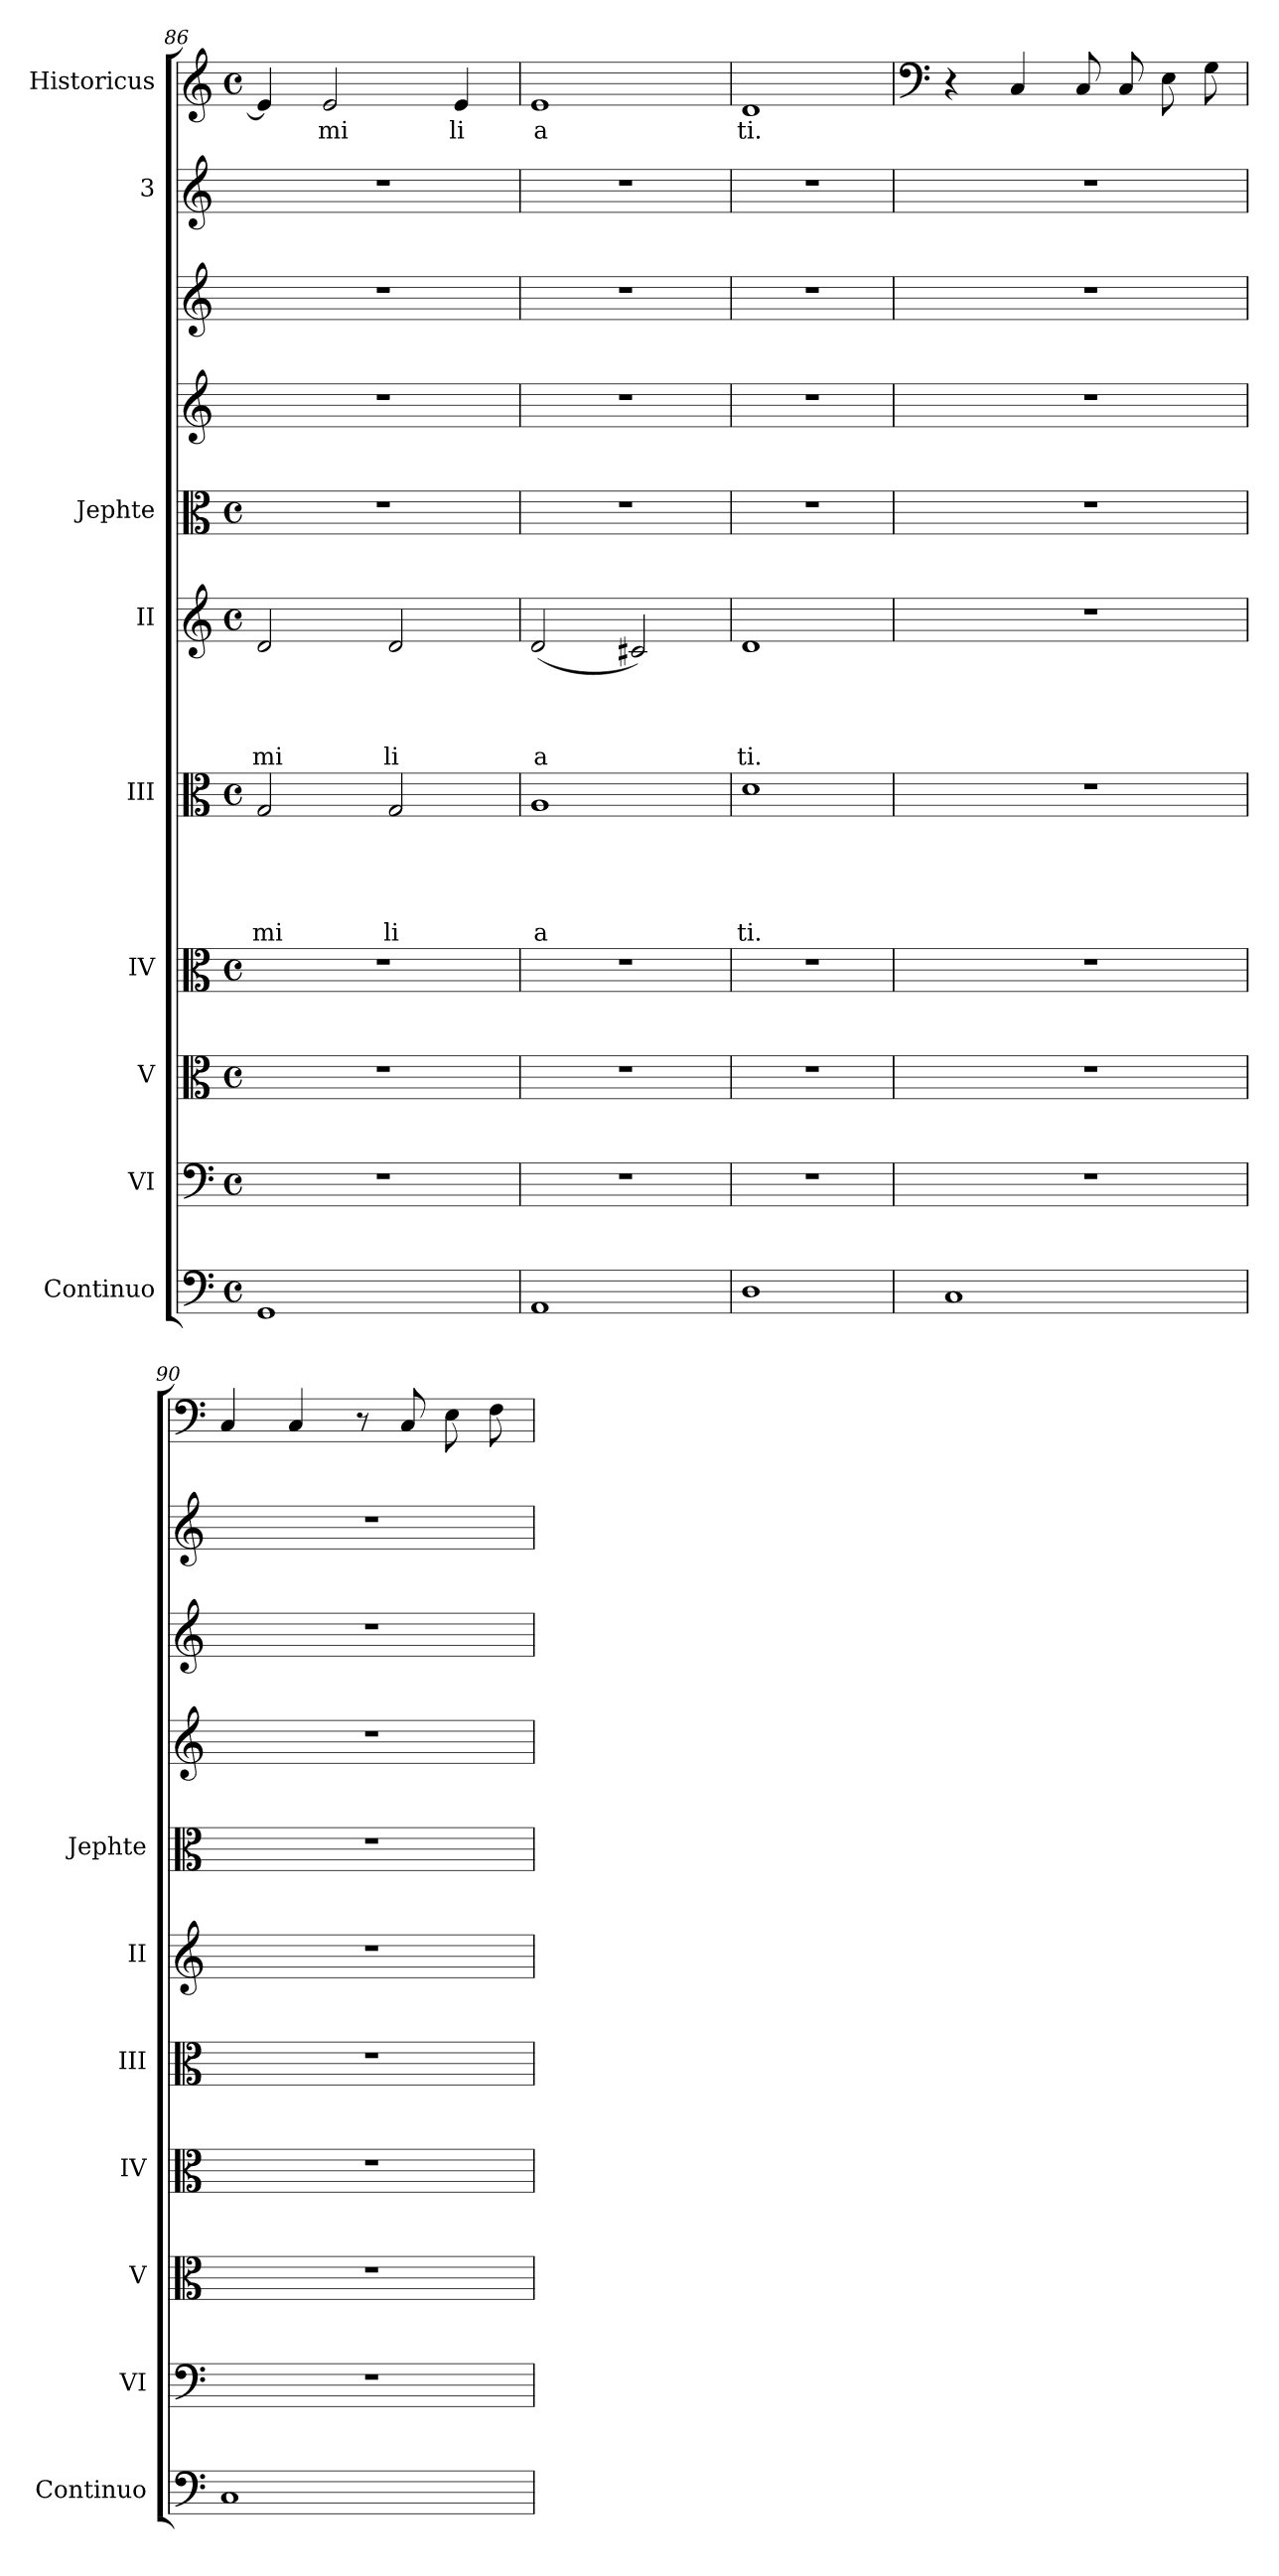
**kern	**kern	**kern	**kern	**kern	**text	**text	**text	**text	**text	**kern	**text	**text	**text	**text	**kern	**kern	**kern	**kern	**kern	**text
*part11	*part10	*part9	*part8	*part7	*part7	*part7	*part7	*part7	*part7	*part6	*part6	*part6	*part6	*part6	*part5	*part4	*part3	*part2	*part1	*part1
*staff11	*staff10	*staff9	*staff8	*staff7	*staff7	*staff7	*staff7	*staff7	*staff7	*staff6	*staff6	*staff6	*staff6	*staff6	*staff5	*staff4	*staff3	*staff2	*staff1	*staff1
*I"Continuo	*I"VI	*I"V	*I"IV	*I"III	*	*	*	*	*	*I"II	*	*	*	*	*I"Jephte	*	*	*I"3	*I"Historicus	*
*I'Continuo	*I'VI	*I'V	*I'IV	*I'III	*	*	*	*	*	*I'II	*	*	*	*	*I'Jephte	*	*	*	*	*
*clefF4	*clefF4	*clefC3	*clefC3	*clefC3	*	*	*	*	*	*clefG2	*	*	*	*	*clefC3	*clefG2	*clefG2	*clefG2	*clefG2	*
*k[]	*k[]	*k[]	*k[]	*k[]	*	*	*	*	*	*k[]	*	*	*	*	*k[]	*k[]	*k[]	*k[]	*k[]	*
*C:	*C:	*C:	*C:	*C:	*	*	*	*	*	*C:	*	*	*	*	*C:	*C:	*C:	*C:	*C:	*
*M4/4	*M4/4	*M4/4	*M4/4	*M4/4	*	*	*	*	*	*M4/4	*	*	*	*	*M4/4	*	*	*	*M4/4	*
*met(c)	*met(c)	*met(c)	*met(c)	*met(c)	*	*	*	*	*	*met(c)	*	*	*	*	*met(c)	*	*	*	*met(c)	*
=86	=86	=86	=86	=86	=86	=86	=86	=86	=86	=86	=86	=86	=86	=86	=86	=86	=86	=86	=86	=86
!	!	!	!	!	!	!	!	!	!LO:LY:b	!	!	!	!	!LO:LY:b	!	!	!	!	!	!
1GG	1r	1r	1r	2G/	.	.	.	.	mi	2d/	.	.	.	mi	1r	1r	1r	1r	4e/]	.
!	!	!	!	!	!	!	!	!	!	!	!	!	!	!	!	!	!	!	!	!LO:LY:b
.	.	.	.	.	.	.	.	.	.	.	.	.	.	.	.	.	.	.	2e/	mi
!	!	!	!	!	!	!	!	!	!LO:LY:b	!	!	!	!	!LO:LY:b	!	!	!	!	!	!
.	.	.	.	2G/	.	.	.	.	li	2d/	.	.	.	li	.	.	.	.	.	.
!	!	!	!	!	!	!	!	!	!	!	!	!	!	!	!	!	!	!	!	!LO:LY:b
.	.	.	.	.	.	.	.	.	.	.	.	.	.	.	.	.	.	.	4e/	li
=87	=87	=87	=87	=87	=87	=87	=87	=87	=87	=87	=87	=87	=87	=87	=87	=87	=87	=87	=87	=87
!	!	!	!	!	!	!	!	!	!LO:LY:b	!	!	!	!	!LO:LY:b	!	!	!	!	!	!LO:LY:b
1AA	1r	1r	1r	1A	.	.	.	.	a	(<2d/	.	.	.	a	1r	1r	1r	1r	1e	a
.	.	.	.	.	.	.	.	.	.	2c#X/)	.	.	.	.	.	.	.	.	.	.
=88	=88	=88	=88	=88	=88	=88	=88	=88	=88	=88	=88	=88	=88	=88	=88	=88	=88	=88	=88	=88
!	!	!	!	!	!	!	!	!	!LO:LY:b	!	!	!	!	!LO:LY:b	!	!	!	!	!	!LO:LY:b
1D	1r	1r	1r	1d	.	.	.	.	ti.	1d	.	.	.	ti.	1r	1r	1r	1r	1d	ti.
!!LO:LB:g=z
=89!	=89!	=89!	=89!	=89!	=89!	=89!	=89!	=89!	=89!	=89!	=89!	=89!	=89!	=89!	=89!	=89!	=89!	=89!	=89!	=89!
*	*	*	*	*	*	*	*	*	*	*	*	*	*	*	*	*	*	*	*clefF4	*
1C	1r	1r	1r	1r	.	.	.	.	.	1r	.	.	.	.	1r	1r	1r	1r	4r	.
.	.	.	.	.	.	.	.	.	.	.	.	.	.	.	.	.	.	.	4C/	.
.	.	.	.	.	.	.	.	.	.	.	.	.	.	.	.	.	.	.	8C/	.
.	.	.	.	.	.	.	.	.	.	.	.	.	.	.	.	.	.	.	8C/	.
.	.	.	.	.	.	.	.	.	.	.	.	.	.	.	.	.	.	.	8E\	.
.	.	.	.	.	.	.	.	.	.	.	.	.	.	.	.	.	.	.	8G\	.
=90	=90	=90	=90	=90	=90	=90	=90	=90	=90	=90	=90	=90	=90	=90	=90	=90	=90	=90	=90	=90
1C	1r	1r	1r	1r	.	.	.	.	.	1r	.	.	.	.	1r	1r	1r	1r	4C/	.
.	.	.	.	.	.	.	.	.	.	.	.	.	.	.	.	.	.	.	4C/	.
.	.	.	.	.	.	.	.	.	.	.	.	.	.	.	.	.	.	.	8r	.
.	.	.	.	.	.	.	.	.	.	.	.	.	.	.	.	.	.	.	8C/	.
.	.	.	.	.	.	.	.	.	.	.	.	.	.	.	.	.	.	.	8E\	.
.	.	.	.	.	.	.	.	.	.	.	.	.	.	.	.	.	.	.	8F\	.
=	=	=	=	=	=	=	=	=	=	=	=	=	=	=	=	=	=	=	=	=
*-	*-	*-	*-	*-	*-	*-	*-	*-	*-	*-	*-	*-	*-	*-	*-	*-	*-	*-	*-	*-
